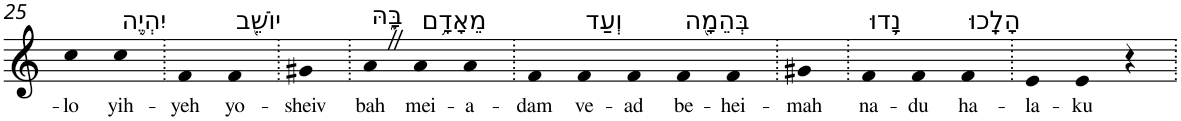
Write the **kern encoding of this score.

**kern	**text
*part1	*part1
*staff1	*staff1
*I"Piano	*
*I'Pno	*
!!LO:PB:g=z
*clefG2	*
*k[]	*
=25	=25
!	!LO:LY:b
4cc	-lo
!LO:TX:a:t=יִהְיֶ֥ה	!
!	!LO:LY:b
4cc	yih-
=26.	=26.
!	!LO:LY:b
4f	-yeh
!LO:TX:a:t=יוֹשֵׁ֖ב	!
!	!LO:LY:b
4f	yo-
=27.	=27.
!	!LO:LY:b
4g#X	-sheiv
=28.	=28.
!LO:TX:a:t=בָּ֑הּ	!
!	!LO:LY:b
4aZ	bah
!LO:TX:a:t=מֵאָדָ֥ם	!
!	!LO:LY:b
4a	mei-
!	!LO:LY:b
4a	-a-
=29.	=29.
!	!LO:LY:b
4f	-dam
!LO:TX:a:t=וְעַד	!
!	!LO:LY:b
4f	ve-
!	!LO:LY:b
4f	-ad
!LO:TX:a:t=בְּהֵמָ֖ה	!
!	!LO:LY:b
4f	be-
!	!LO:LY:b
4f	-hei-
=30.	=30.
!	!LO:LY:b
4g#X	-mah
=31.	=31.
!LO:TX:a:t=נָ֥דוּ	!
!	!LO:LY:b
4f	na-
!	!LO:LY:b
4f	-du
!LO:TX:a:t=הָלָֽכוּ	!
!	!LO:LY:b
4f	ha-
=32.	=32.
!	!LO:LY:b
4e	-la-
!	!LO:LY:b
4e	-ku
4r	.
=.	=.
*-	*-
